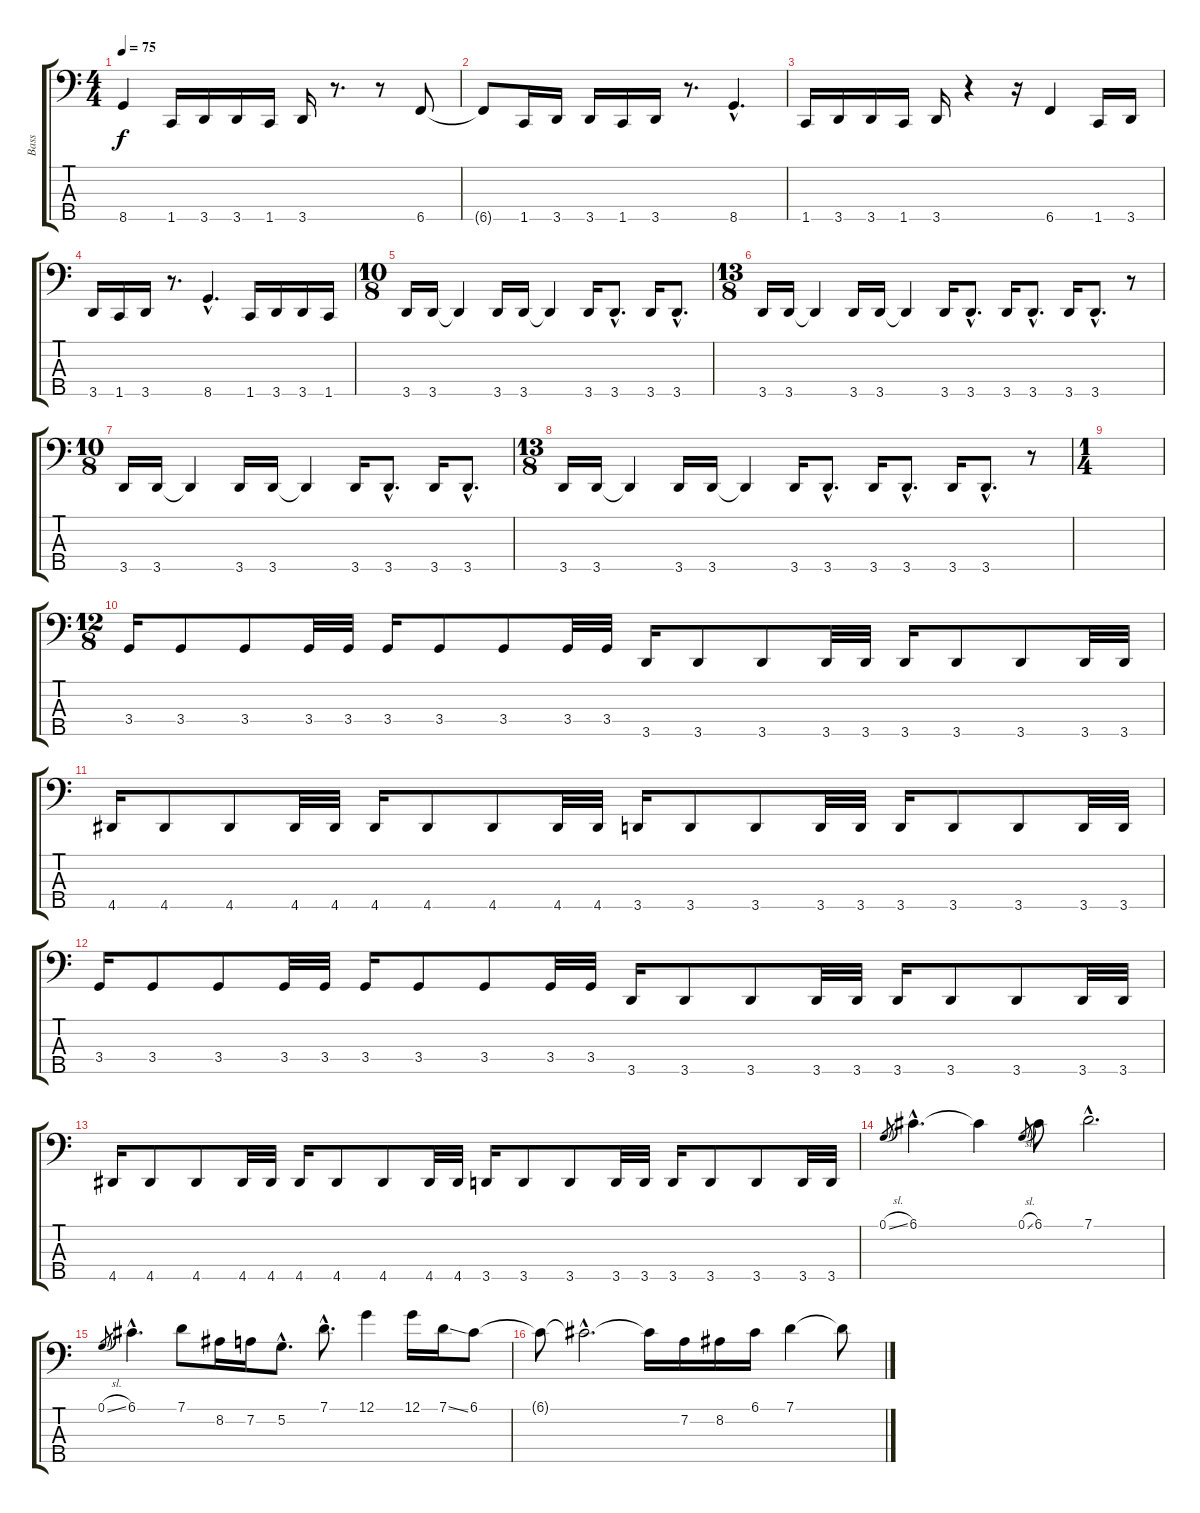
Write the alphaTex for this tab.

\track ("Bass" "Bass") {instrument electricbassfinger}
\staff {score tabs}
\tuning (G2 D2 A1 E1 B0) {hide}
\ts (4 4)
\tempo 75
\clef f4
\ks c
8.5{t}.4{dy f} 1.5.16 3.5.16 3.5.16 1.5.16 3.5.16 r.8{d} r.8 6.5.8 |
6.5{t}.8 1.5.16 3.5.16 3.5.16 1.5.16 3.5.16 r.8{d} 8.5{hac}.4{d} |
1.5.16 3.5.16 3.5.16 1.5.16 3.5.16 r.4 r.16 6.5.4 1.5.16 3.5.16 |
3.5.16 1.5.16 3.5.16 r.8{d} 8.5{hac}.4{d} 1.5.16 3.5.16 3.5.16 1.5.16 |
\ts (10 8)
3.5.16 3.5.16 3.5{t}.4 3.5.16 3.5.16 3.5{t}.4 3.5.16 3.5{hac}.8{d} 3.5.16 3.5{hac}.8{d} |
\ts (13 8)
3.5.16 3.5.16 3.5{t}.4 3.5.16 3.5.16 3.5{t}.4 3.5.16 3.5{hac}.8{d} 3.5.16 3.5{hac}.8{d} 3.5.16 3.5{hac}.8{d} r.8 |
\ts (10 8)
3.5.16 3.5.16 3.5{t}.4 3.5.16 3.5.16 3.5{t}.4 3.5.16 3.5{hac}.8{d} 3.5.16 3.5{hac}.8{d} |
\ts (13 8)
3.5.16 3.5.16 3.5{t}.4 3.5.16 3.5.16 3.5{t}.4 3.5.16 3.5{hac}.8{d} 3.5.16 3.5{hac}.8{d} 3.5.16 3.5{hac}.8{d} r.8 |
\ts (1 4)
|
\ts (12 8)
3.4.16 3.4.8 3.4.8 3.4.32 3.4.32 3.4.16 3.4.8 3.4.8 3.4.32 3.4.32 3.5.16 3.5.8 3.5.8 3.5.32 3.5.32 3.5.16 3.5.8 3.5.8 3.5.32 3.5.32 |
4.5.16 4.5.8 4.5.8 4.5.32 4.5.32 4.5.16 4.5.8 4.5.8 4.5.32 4.5.32 3.5.16 3.5.8 3.5.8 3.5.32 3.5.32 3.5.16 3.5.8 3.5.8 3.5.32 3.5.32 |
3.4.16 3.4.8 3.4.8 3.4.32 3.4.32 3.4.16 3.4.8 3.4.8 3.4.32 3.4.32 3.5.16 3.5.8 3.5.8 3.5.32 3.5.32 3.5.16 3.5.8 3.5.8 3.5.32 3.5.32 |
4.5.16 4.5.8 4.5.8 4.5.32 4.5.32 4.5.16 4.5.8 4.5.8 4.5.32 4.5.32 3.5.16 3.5.8 3.5.8 3.5.32 3.5.32 3.5.16 3.5.8 3.5.8 3.5.32 3.5.32 |
0.1{sl}.8{gr} 6.1{hac}.4{d} 6.1{t}.4 0.1{sl}.8{gr} 6.1.8 7.1{hac}.2{d} |
0.1{sl}.8{gr} 6.1{hac}.4{d} 7.1.8 8.2.16 7.2.16 5.2{hac}.8{d} 7.1{hac}.8{d} 12.1.4 12.1.16 7.1{ss}.16 6.1.8 |
6.1{t}.8 6.1{hac t}.2{d} 6.1{t}.16 7.2.16 8.2.16 6.1.16 7.1.4 7.1{t}.8
